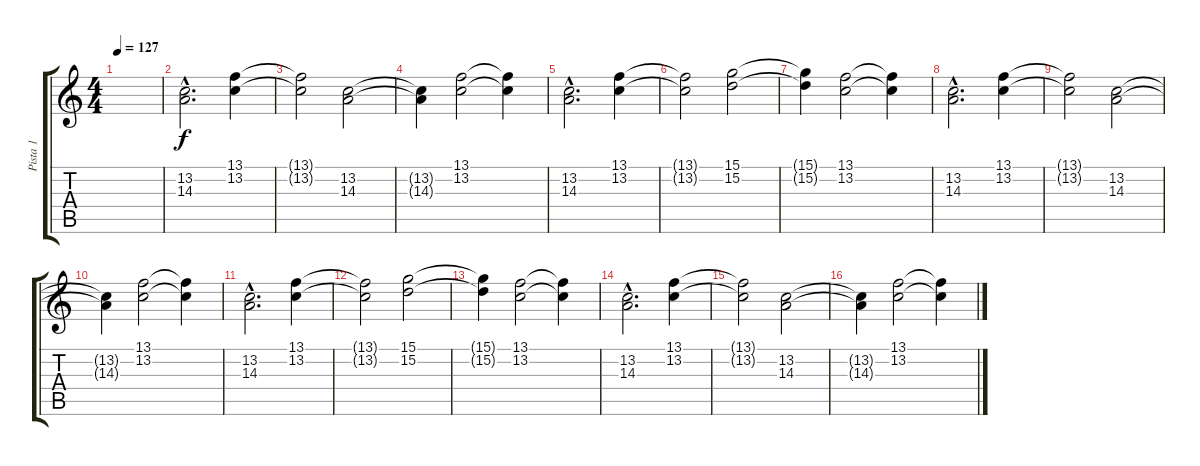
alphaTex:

\track ("Pista 1" "Pista 1") {instrument acousticgrandpiano}
\staff {score tabs}
\tuning (E4 B3 G3 D3 A2 E2) {hide}
\ts (4 4)
\tempo 127
\clef g2
\ks c
|
(13.2{hac} 14.3{hac}).2{d} (13.1 13.2).4 |
(13.1{t} 13.2{t}).2 (13.2 14.3).2 |
(13.2{t} 14.3{t}).4 (13.1 13.2).2 (13.1{t} 13.2{t}).4 |
(13.2{hac} 14.3{hac}).2{d} (13.1 13.2).4 |
(13.1{t} 13.2{t}).2 (15.1 15.2).2 |
(15.1{t} 15.2{t}).4 (13.1 13.2).2 (13.1{t} 13.2{t}).4 |
(13.2{hac} 14.3{hac}).2{d} (13.1 13.2).4 |
(13.1{t} 13.2{t}).2 (13.2 14.3).2 |
(13.2{t} 14.3{t}).4 (13.1 13.2).2 (13.1{t} 13.2{t}).4 |
(13.2{hac} 14.3{hac}).2{d} (13.1 13.2).4 |
(13.1{t} 13.2{t}).2 (15.1 15.2).2 |
(15.1{t} 15.2{t}).4 (13.1 13.2).2 (13.1{t} 13.2{t}).4 |
(13.2{hac} 14.3{hac}).2{d} (13.1 13.2).4 |
(13.1{t} 13.2{t}).2 (13.2 14.3).2 |
(13.2{t} 14.3{t}).4 (13.1 13.2).2 (13.1{t} 13.2{t}).4
